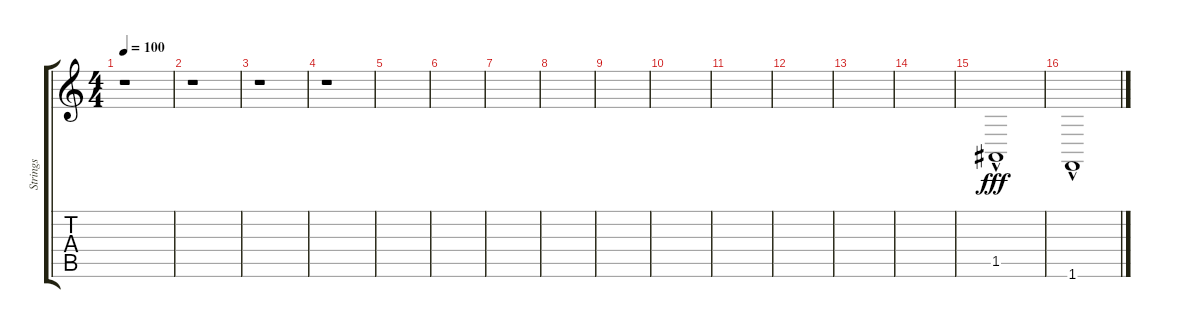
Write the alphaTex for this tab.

\track ("Strings" "Strings") {instrument synthstrings2}
\staff {score tabs}
\tuning (E4 B3 G3 D3 A2 E2) {hide}
\ts (4 4)
\tempo 100
\clef g2
\ks c
r.1{dy fff} |
r.1 |
r.1 |
r.1 |
|
|
|
|
|
|
|
|
|
|
1.5{hac}.1 |
1.6{hac}.1
